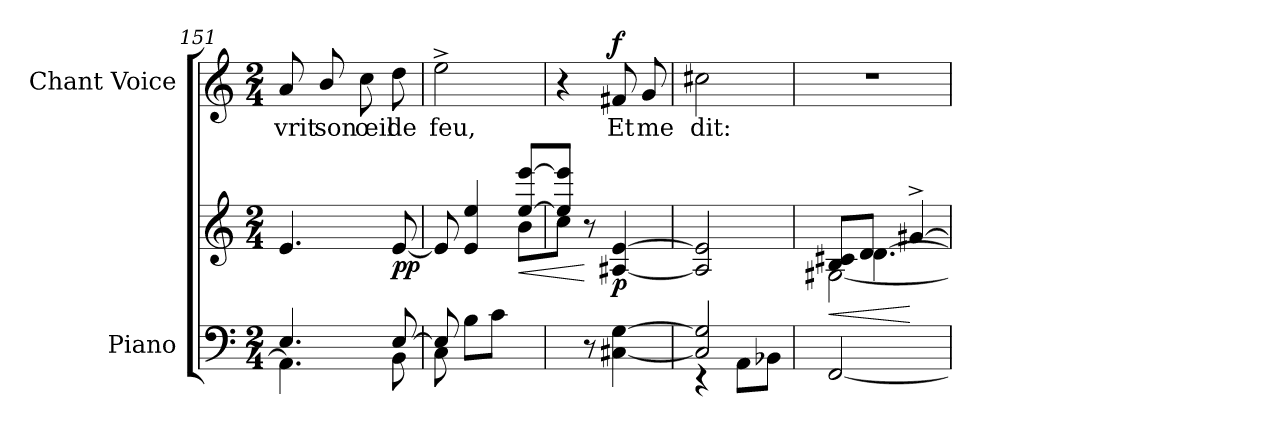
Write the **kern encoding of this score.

**kern	**kern	**dynam	**kern	**text	**dynam
*part2	*part2	*part2	*part1	*part1	*part1
*staff3	*staff2	*staff2/3	*staff1	*staff1	*staff1
*I"Piano	*	*	*I"Chant Voice	*	*
*I'Pno	*	*	*	*	*
*clefF4	*clefG2	*	*clefG2	*	*
*k[]	*k[]	*	*k[]	*	*
*M2/4	*M2/4	*	*M2/4	*	*
=151	=151	=151	=151	=151	=151
*^	*	*	*	*	*
!	!	!	!	!	!LO:LY:b	!
4.E/	4.AA\]	4.e/	.	8a/	-vrit	.
!	!	!	!	!	!LO:LY:b	!
.	.	.	.	8b/	son	.
!	!	!	!	!	!LO:LY:b	!
.	.	.	.	8cc\	œil	.
!	!	!	!LO:DY:b	!	!LO:LY:b	!
[8E/	8BB\	[8e/	pp	8dd\	de	.
!!LO:LB:g=z
=152	=152	=152	=152	=152	=152	=152
*	*	*^	*	*	*	*
!	!	!	!	!	!	!LO:LY:b	!
8E/]	8C\	8e/]	4.ryy	.	2ee^\	feu,	.
8B\L	8ryy	4e/ 4ee/	.	.	.	.	.
8c\J	4ryy	.	.	.	.	.	.
!	!	!	!	!LO:HP:b	!	!	!
8ryy	.	[>8ee/ [8eee/L	8b\L	<	.	.	.
*v	*v	*	*	*	*	*	*
=153	=153	=153	=153	=153	=153	=153
8ryy	8ee/] 8eee/]J	8cc\J	.	4r	.	.
8r	8r	4.ryy	[	.	.	.
!	!	!	!LO:DY:b	!	!LO:LY:b	!LO:DY:a
[4C#X\ [>4G\	[4A#X/ [4e/	.	p	8f#X/	Et	f
!	!	!	!	!	!LO:LY:b	!
.	.	.	.	8g/	me	.
*	*v	*v	*	*	*	*
=154	=154	=154	=154	=154	=154
*^	*	*	*	*	*
!	!	!	!	!	!LO:LY:b	!
2C#/] 2G/]	4r	2A#/] 2e/]	.	2cc#X\	dit:	.
.	8AA\L	.	.	.	.	.
.	8BB-X\J	.	.	.	.	.
=155	=155	=155	=155	=155	=155	=155
!	!	!	!LO:HP:b	!	!	!
*	*	*^	*	*	*	*
*v	*v	*	*^	*	*	*	*
[<2FF/	8B/ 8c#X/L	[2G#X\	8ryy	<	2r	.	.
!	!LO:N:head=solid	!	!LO:N:head=solid	!	!	!	!
.	8d/J	.	[4.d\	.	.	.	.
.	[4g#X^/	.	.	[	.	.	.
*	*v	*v	*v	*	*	*	*
=	=	=	=	=	=
*-	*-	*-	*-	*-	*-
